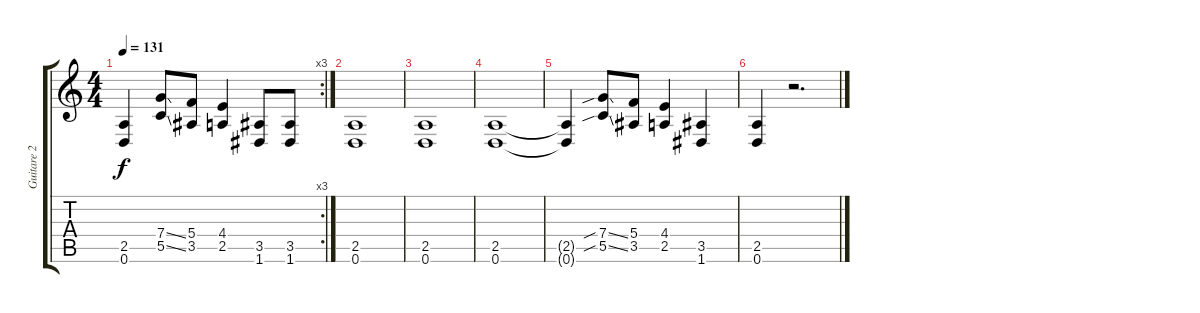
\track ("Guitare 2" "Guitare 2") {instrument distortionguitar}
\staff {score tabs}
\tuning (D4 A3 F3 C3 G2 D2) {hide}
\rc 3
\ts (4 4)
\tempo 131
\clef g2
\ks c
(2.5 0.6).4{dy f} (7.4{ss} 5.5{ss}).8 (5.4 3.5).8 (4.4 2.5).4 (3.5 1.6).8 (3.5 1.6).8 |
(2.5 0.6).1 |
(2.5 0.6).1 |
(2.5 0.6).1 |
(2.5{t} 0.6{t}).4 (7.4{sib ss} 5.5{sib ss}).8 (5.4 3.5).8 (4.4 2.5).4 (3.5 1.6).4 |
(2.5 0.6).4 r.2{d}
